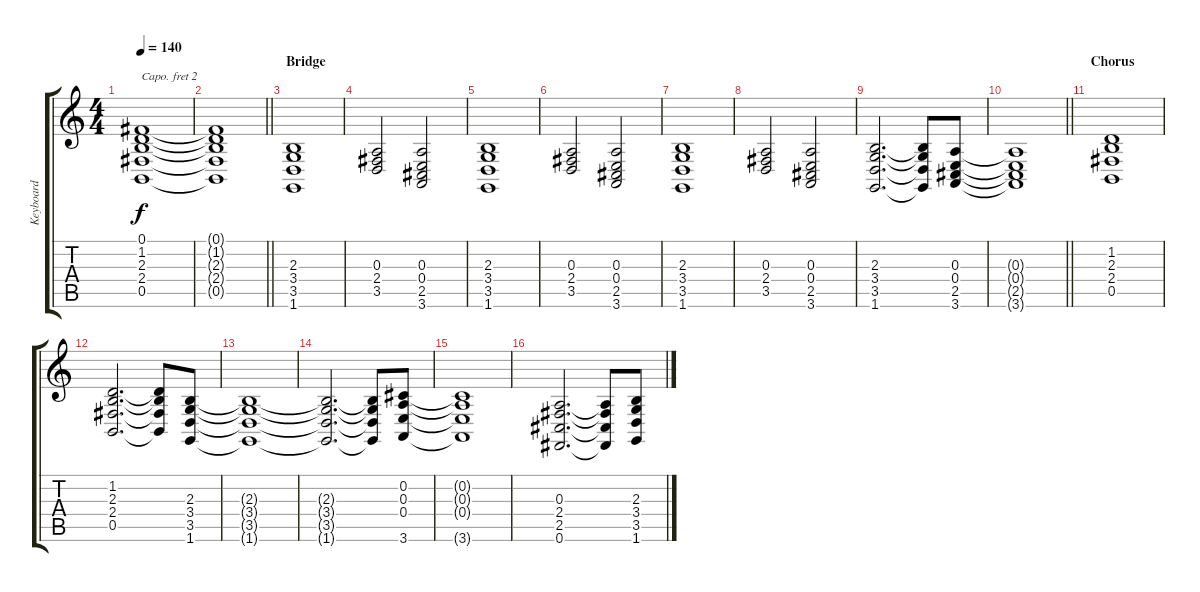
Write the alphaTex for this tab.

\track ("Keyboard" "Keyboard") {instrument drawbarorgan}
\staff {score tabs}
\capo 2
\tuning (E4 B3 G3 D3 A2 E2) {hide}
\ts (4 4)
\tempo 140
\clef g2
\ks c
(0.1 1.2 2.3 2.4 0.5).1{dy f} |
\barLineRight lightlight
(0.1{t} 1.2{t} 2.3{t} 2.4{t} 0.5{t}).1 |
\section ("" "Bridge")
(2.3 3.4 3.5 1.6).1 |
(0.3 2.4 3.5).2 (0.3 0.4 2.5 3.6).2 |
(2.3 3.4 3.5 1.6).1 |
(0.3 2.4 3.5).2 (0.3 0.4 2.5 3.6).2 |
(2.3 3.4 3.5 1.6).1 |
(0.3 2.4 3.5).2 (0.3 0.4 2.5 3.6).2 |
(2.3 3.4 3.5 1.6).2{d} (2.3{t} 3.4{t} 3.5{t} 1.6{t}).8 (0.3 0.4 2.5 3.6).8 |
\barLineRight lightlight
(0.3{t} 0.4{t} 2.5{t} 3.6{t}).1 |
\section ("" "Chorus")
(1.2 2.3 2.4 0.5).1 |
(1.2 2.3 2.4 0.5).2{d} (1.2{t} 2.3{t} 2.4{t} 0.5{t}).8 (2.3 3.4 3.5 1.6).8 |
(2.3{t} 3.4{t} 3.5{t} 1.6{t}).1 |
(2.3{t} 3.4{t} 3.5{t} 1.6{t}).2{d} (2.3{t} 3.4{t} 3.5{t} 1.6{t}).8 (0.2 0.3 0.4 3.6).8 |
(0.2{t} 0.3{t} 0.4{t} 3.6{t}).1 |
(0.3 2.4 2.5 0.6).2{d} (0.3{t} 2.4{t} 2.5{t} 0.6{t}).8 (2.3 3.4 3.5 1.6).8
